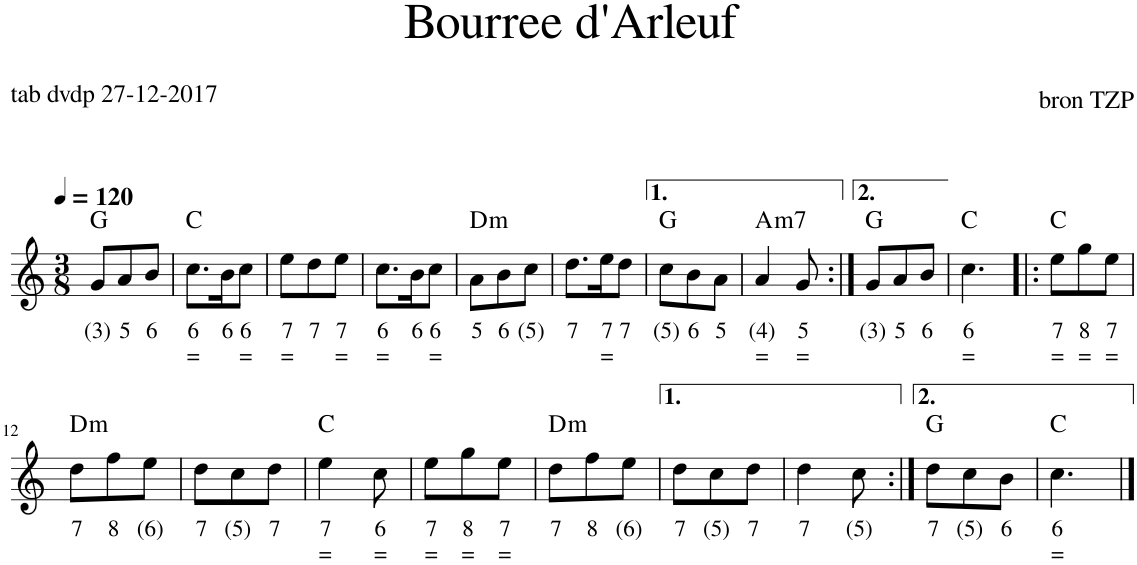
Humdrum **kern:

**kern	**text	**text	**harte
*part1	*part1	*part1	*part1
*staff1	*staff1	*staff1	*
*I"Stem	*	*	*
*I'Stm.	*	*	*
*clefG2	*	*	*
*k[]	*	*	*
*M3/8	*	*	*
*MM120	*	*	*
=1	=1	=1	=1
!	!LO:LY:b	!	!
8g/L	(3)	.	G:maj
!	!LO:LY:b	!	!
8a/	5	.	.
!	!LO:LY:b	!	!
8b/J	6	.	.
=2	=2	=2	=2
!	!LO:LY:b	!LO:LY:b	!
8.cc\L	6	=	C:maj
!	!LO:LY:b	!	!
16b\K	6	.	.
!	!LO:LY:b	!LO:LY:b	!
8cc\J	6	=	.
=3	=3	=3	=3
!	!LO:LY:b	!LO:LY:b	!
8ee\L	7	=	.
!	!LO:LY:b	!	!
8dd\	7	.	.
!	!LO:LY:b	!LO:LY:b	!
8ee\J	7	=	.
=4	=4	=4	=4
!	!LO:LY:b	!LO:LY:b	!
8.cc\L	6	=	.
!	!LO:LY:b	!	!
16b\K	6	.	.
!	!LO:LY:b	!LO:LY:b	!
8cc\J	6	=	.
=5	=5	=5	=5
!	!LO:LY:b	!	!LO:H:kt=m
8a\L	5	.	D:min
!	!LO:LY:b	!	!
8b\	6	.	.
!	!LO:LY:b	!	!
8cc\J	(5)	.	.
=6	=6	=6	=6
!	!LO:LY:b	!	!
8.dd\L	7	.	.
!	!LO:LY:b	!LO:LY:b	!
16ee\K	7	=	.
!	!LO:LY:b	!	!
8dd\J	7	.	.
=7	=7	=7	=7
!	!LO:LY:b	!	!
8cc\L	(5)	.	G:maj
!	!LO:LY:b	!	!
8b\	6	.	.
!	!LO:LY:b	!	!
8a\J	5	.	.
=8	=8	=8	=8
!	!LO:LY:b	!LO:LY:b	!LO:H:kt=m7
4a/	(4)	=	A:min7
!	!LO:LY:b	!LO:LY:b	!
8g/	5	=	.
=9:|!	=9:|!	=9:|!	=9:|!
!	!LO:LY:b	!	!
8g/L	(3)	.	G:maj
!	!LO:LY:b	!	!
8a/	5	.	.
!	!LO:LY:b	!	!
8b/J	6	.	.
=10	=10	=10	=10
!	!LO:LY:b	!LO:LY:b	!
4.cc\	6	=	C:maj
=11!|:	=11!|:	=11!|:	=11!|:
!	!LO:LY:b	!LO:LY:b	!
8ee\L	7	=	C:maj
!	!LO:LY:b	!LO:LY:b	!
8gg\	8	=	.
!	!LO:LY:b	!LO:LY:b	!
8ee\J	7	=	.
!!LO:LB:g=z
=12	=12	=12	=12
!	!LO:LY:b	!	!LO:H:kt=m
8dd\L	7	.	D:min
!	!LO:LY:b	!	!
8ff\	8	.	.
!	!LO:LY:b	!	!
8ee\J	(6)	.	.
=13	=13	=13	=13
!	!LO:LY:b	!	!
8dd\L	7	.	.
!	!LO:LY:b	!	!
8cc\	(5)	.	.
!	!LO:LY:b	!	!
8dd\J	7	.	.
=14	=14	=14	=14
!	!LO:LY:b	!LO:LY:b	!
4ee\	7	=	C:maj
!	!LO:LY:b	!LO:LY:b	!
8cc\	6	=	.
=15	=15	=15	=15
!	!LO:LY:b	!LO:LY:b	!
8ee\L	7	=	.
!	!LO:LY:b	!LO:LY:b	!
8gg\	8	=	.
!	!LO:LY:b	!LO:LY:b	!
8ee\J	7	=	.
=16	=16	=16	=16
!	!LO:LY:b	!	!LO:H:kt=m
8dd\L	7	.	D:min
!	!LO:LY:b	!	!
8ff\	8	.	.
!	!LO:LY:b	!	!
8ee\J	(6)	.	.
=17	=17	=17	=17
!	!LO:LY:b	!	!
8dd\L	7	.	.
!	!LO:LY:b	!	!
8cc\	(5)	.	.
!	!LO:LY:b	!	!
8dd\J	7	.	.
=18	=18	=18	=18
!	!LO:LY:b	!	!
4dd\	7	.	.
!	!LO:LY:b	!	!
8cc\	(5)	.	.
=19:|!	=19:|!	=19:|!	=19:|!
!	!LO:LY:b	!	!
8dd\L	7	.	G:maj
!	!LO:LY:b	!	!
8cc\	(5)	.	.
!	!LO:LY:b	!	!
8b\J	6	.	.
=20	=20	=20	=20
!	!LO:LY:b	!LO:LY:b	!
4.cc\	6	=	C:maj
==	==	==	==
*-	*-	*-	*-
